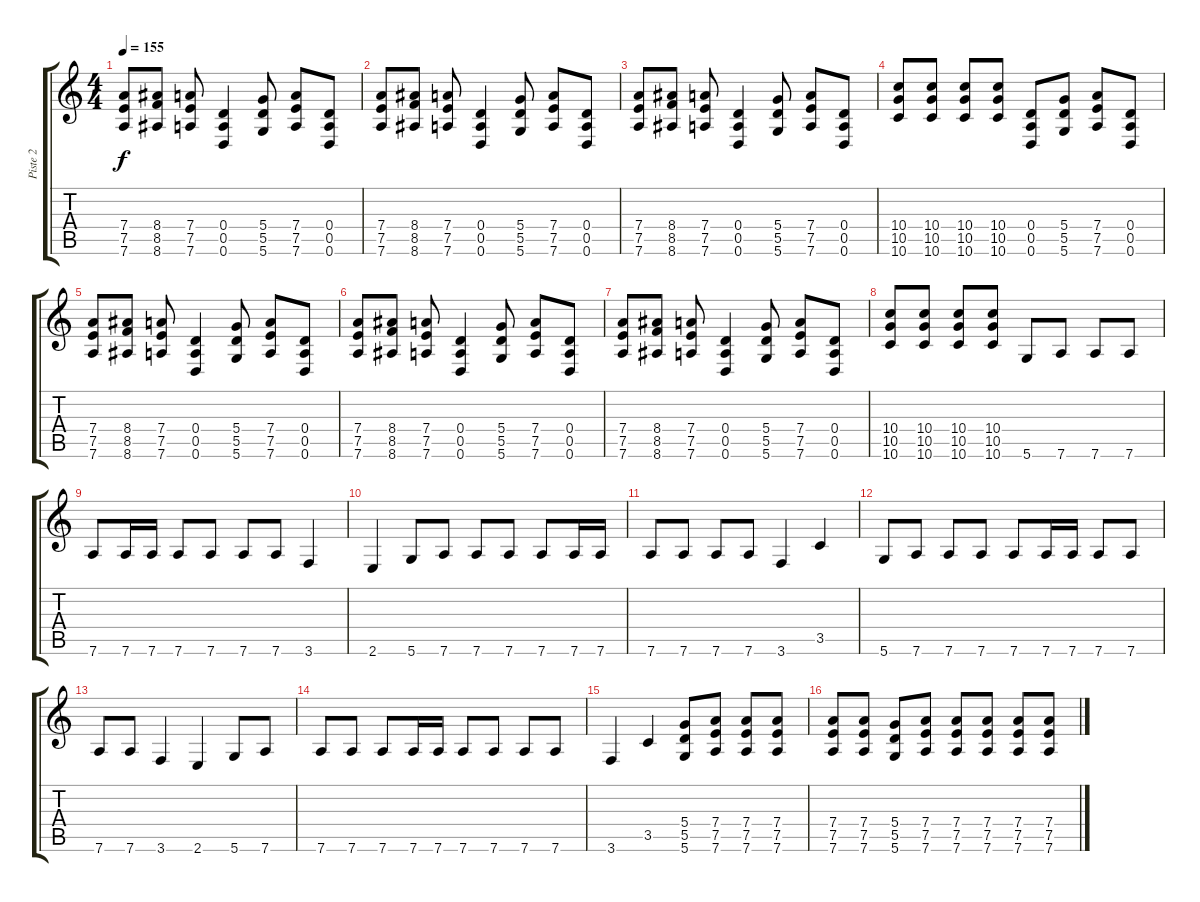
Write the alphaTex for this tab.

\track ("Piste 2" "Piste 2") {instrument distortionguitar}
\staff {score tabs}
\tuning (E4 B3 G3 D3 A2 D2) {hide}
\ts (4 4)
\tempo 155
\clef g2
\ks c
(7.4 7.5 7.6).8{dy f} (8.4 8.5 8.6).8 (7.4 7.5 7.6).8 (0.4 0.5 0.6).4 (5.4 5.5 5.6).8 (7.4 7.5 7.6).8 (0.4 0.5 0.6).8 |
(7.4 7.5 7.6).8 (8.4 8.5 8.6).8 (7.4 7.5 7.6).8 (0.4 0.5 0.6).4 (5.4 5.5 5.6).8 (7.4 7.5 7.6).8 (0.4 0.5 0.6).8 |
(7.4 7.5 7.6).8 (8.4 8.5 8.6).8 (7.4 7.5 7.6).8 (0.4 0.5 0.6).4 (5.4 5.5 5.6).8 (7.4 7.5 7.6).8 (0.4 0.5 0.6).8 |
(10.4 10.5 10.6).8 (10.4 10.5 10.6).8 (10.4 10.5 10.6).8 (10.4 10.5 10.6).8 (0.4 0.5 0.6).8 (5.4 5.5 5.6).8 (7.4 7.5 7.6).8 (0.4 0.5 0.6).8 |
(7.4 7.5 7.6).8 (8.4 8.5 8.6).8 (7.4 7.5 7.6).8 (0.4 0.5 0.6).4 (5.4 5.5 5.6).8 (7.4 7.5 7.6).8 (0.4 0.5 0.6).8 |
(7.4 7.5 7.6).8 (8.4 8.5 8.6).8 (7.4 7.5 7.6).8 (0.4 0.5 0.6).4 (5.4 5.5 5.6).8 (7.4 7.5 7.6).8 (0.4 0.5 0.6).8 |
(7.4 7.5 7.6).8 (8.4 8.5 8.6).8 (7.4 7.5 7.6).8 (0.4 0.5 0.6).4 (5.4 5.5 5.6).8 (7.4 7.5 7.6).8 (0.4 0.5 0.6).8 |
(10.4 10.5 10.6).8 (10.4 10.5 10.6).8 (10.4 10.5 10.6).8 (10.4 10.5 10.6).8 5.6.8 7.6.8 7.6.8 7.6.8 |
7.6.8 7.6.16 7.6.16 7.6.8 7.6.8 7.6.8 7.6.8 3.6.4 |
2.6.4 5.6.8 7.6.8 7.6.8 7.6.8 7.6.8 7.6.16 7.6.16 |
7.6.8 7.6.8 7.6.8 7.6.8 3.6.4 3.5.4 |
5.6.8 7.6.8 7.6.8 7.6.8 7.6.8 7.6.16 7.6.16 7.6.8 7.6.8 |
7.6.8 7.6.8 3.6.4 2.6.4 5.6.8 7.6.8 |
7.6.8 7.6.8 7.6.8 7.6.16 7.6.16 7.6.8 7.6.8 7.6.8 7.6.8 |
3.6.4 3.5.4 (5.4 5.5 5.6).8 (7.4 7.5 7.6).8 (7.4 7.5 7.6).8 (7.4 7.5 7.6).8 |
(7.4 7.5 7.6).8 (7.4 7.5 7.6).8 (5.4 5.5 5.6).8 (7.4 7.5 7.6).8 (7.4 7.5 7.6).8 (7.4 7.5 7.6).8 (7.4 7.5 7.6).8 (7.4 7.5 7.6).8
